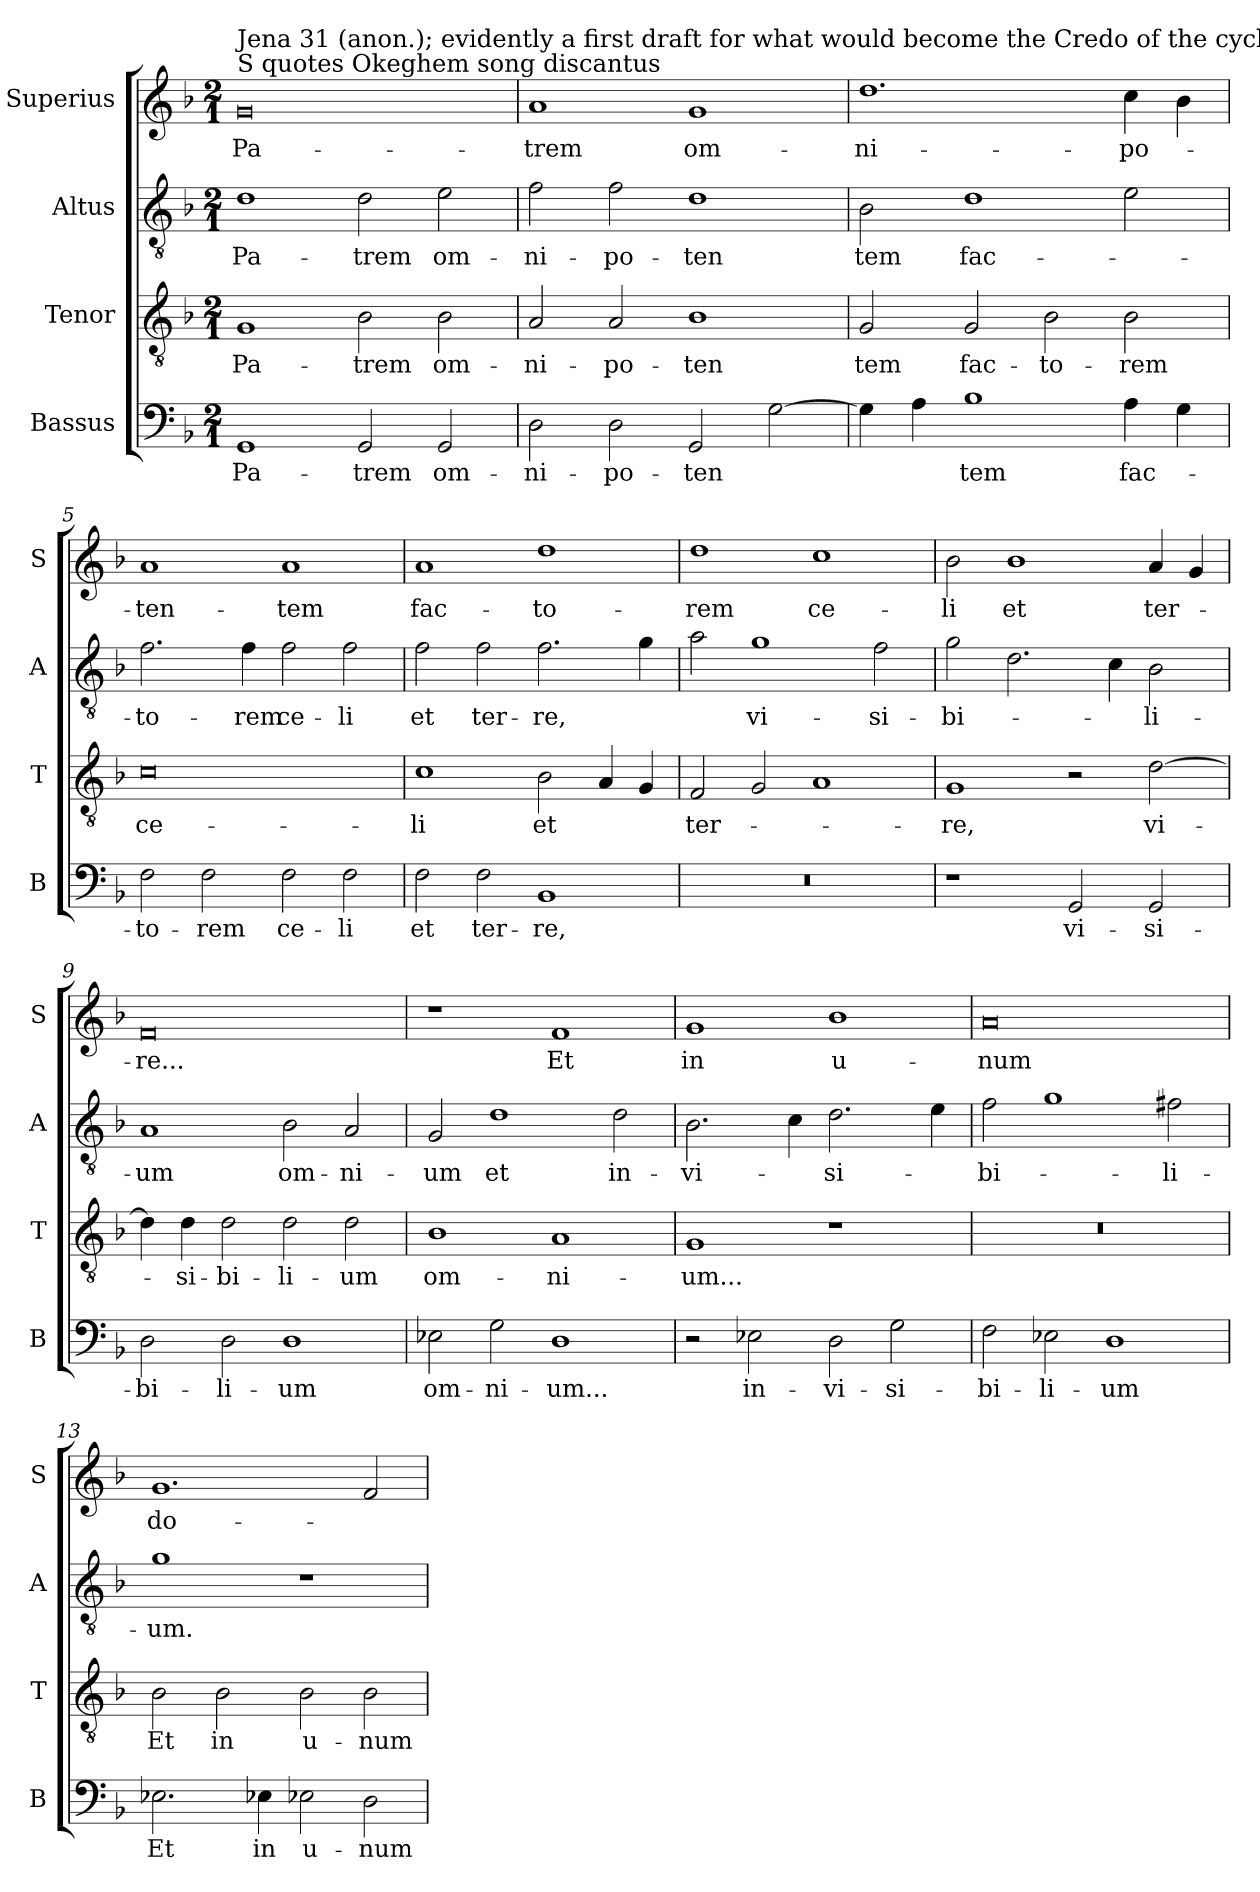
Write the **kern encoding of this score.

**kern	**text	**kern	**text	**kern	**text	**kern	**text
*part4	*part4	*part3	*part3	*part2	*part2	*part1	*part1
*staff4	*staff4	*staff3	*staff3	*staff2	*staff2	*staff1	*staff1
*I"Bassus	*	*I"Tenor	*	*I"Altus	*	*I"Superius	*
*I'B	*	*I'T	*	*I'A	*	*I'S	*
*clefF4	*	*clefGv2	*	*clefGv2	*	*clefG2	*
*k[b-]	*	*k[b-]	*	*k[b-]	*	*k[b-]	*
*M2/1	*	*M2/1	*	*M2/1	*	*M2/1	*
*MM260	*	*MM260	*	*MM260	*	*MM260	*
=	=	=	=	=	=	=	=
!	!	!	!	!	!	!LO:TX:a:t=S quotes Okeghem song discantus	!
!	!	!	!	!	!	!LO:TX:a:t=Jena 31 (anon.); evidently a first draft for what would become the Credo of the cyclic mass	!
1GG	Pa-	1G	Pa-	1d	Pa-	0g	Pa-
2GG	-trem	2B-	-trem	2d	trem	.	.
2GG	om-	2B-	om-	2e	om-	.	.
=3	=3	=3	=3	=3	=3	=3	=3
2D	-ni-	2A	-ni-	2f	-ni-	1a	-trem
2D	-po-	2A	-po-	2f	-po-	.	.
2GG	-ten	1B-	-ten	1d	-ten	1g	om-
[2G	.	.	.	.	.	.	.
=4	=4	=4	=4	=4	=4	=4	=4
4G]	.	2G	-tem	2B-	-tem	1.dd	-ni-
4A	.	.	.	.	.	.	.
1B-	-tem	2G	fac-	1d	fac-	.	.
.	.	2B-	-to-	.	.	.	.
4A	fac-	2B-	-rem	2e	.	4cc	-po-
4G	.	.	.	.	.	4b-	.
=5	=5	=5	=5	=5	=5	=5	=5
2F	-to-	0c	ce-	2.f	-to-	1a	-ten-
2F	-rem	.	.	.	.	.	.
.	.	.	.	4f	-rem	.	.
2F	ce-	.	.	2f	ce-	1a	-tem
2F	-li	.	.	2f	-li	.	.
=6	=6	=6	=6	=6	=6	=6	=6
2F	et	1c	-li	2f	et	1a	fac-
2F	ter-	.	.	2f	ter-	.	.
1BB-	-re,	2B-	et	2.f	-re,	1dd	-to-
.	.	4A	.	.	.	.	.
.	.	4G	.	4g	.	.	.
=7	=7	=7	=7	=7	=7	=7	=7
0r	.	2F	ter-	2a	.	1dd	-rem
.	.	2G	.	1g	vi-	.	.
.	.	1A	.	.	.	1cc	ce-
.	.	.	.	2f	-si-	.	.
=8	=8	=8	=8	=8	=8	=8	=8
1r	.	1G	-re,	2g	-bi-	2b-	-li
.	.	.	.	2.d	.	1b-	et
2GG	vi-	2r	.	.	.	.	.
.	.	.	.	4c	.	.	.
2GG	-si-	[2d	vi-	2B-	-li-	4a	ter-
.	.	.	.	.	.	4g	.
=9	=9	=9	=9	=9	=9	=9	=9
2D	-bi-	4d]	.	1A	-um	0f	-re...
.	.	4d	-si-	.	.	.	.
2D	-li-	2d	-bi-	.	.	.	.
1D	-um	2d	-li-	2B-	om-	.	.
.	.	2d	-um	2A	-ni-	.	.
=10	=10	=10	=10	=10	=10	=10	=10
2E-X	om-	1B-	om-	2G	-um	1r	.
2G	-ni-	.	.	1d	et	.	.
1D	-um...	1A	-ni-	.	.	1f	Et
.	.	.	.	2d	in-	.	.
=11	=11	=11	=11	=11	=11	=11	=11
2r	.	1G	-um...	2.B-	-vi-	1g	in
2E-X	in-	.	.	.	.	.	.
.	.	.	.	4c	.	.	.
2D	-vi-	1r	.	2.d	-si-	1b-	u-
2G	-si-	.	.	.	.	.	.
.	.	.	.	4e	.	.	.
=12	=12	=12	=12	=12	=12	=12	=12
2F	-bi-	0r	.	2f	-bi-	0a	-num
2E-X	-li-	.	.	1g	.	.	.
1D	-um	.	.	.	.	.	.
.	.	.	.	2f#X	-li-	.	.
=13	=13	=13	=13	=13	=13	=13	=13
2.E-X	Et	2B-	Et	1g	-um.	1.g	do-
.	.	2B-	in	.	.	.	.
4E-X	in	.	.	.	.	.	.
2E-X	u-	2B-	u-	1r	.	.	.
2D	-num	2B-	-num	.	.	2f	.
=	=	=	=	=	=	=	=
*-	*-	*-	*-	*-	*-	*-	*-
